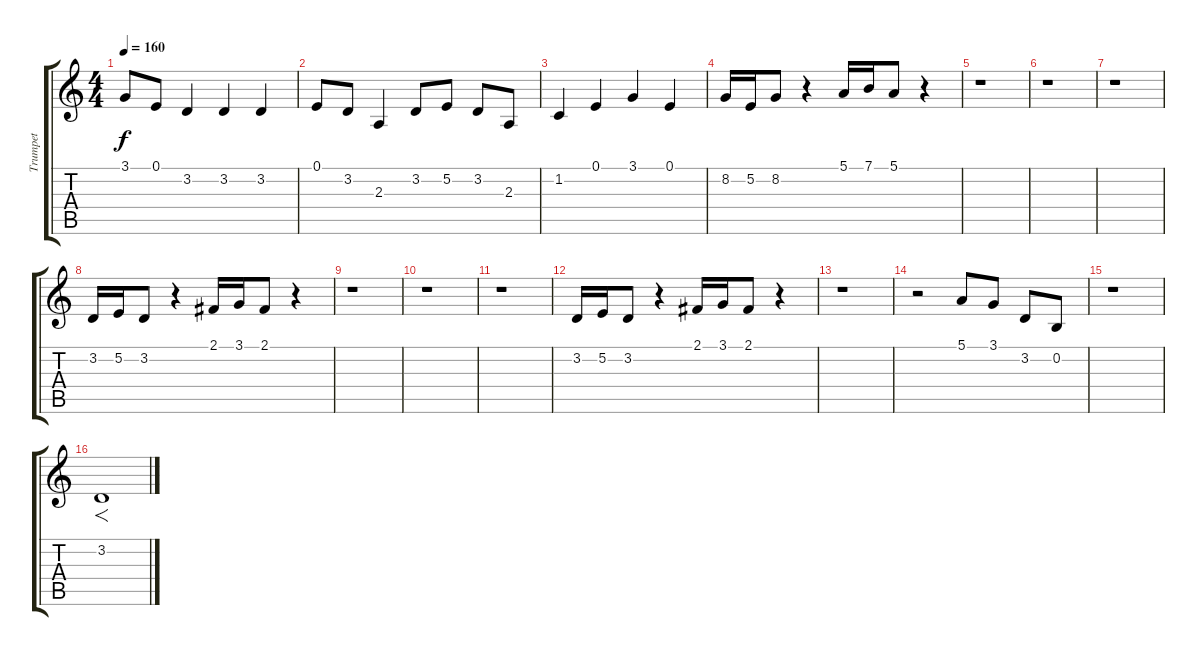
\track ("Trumpet" "Trumpet") {instrument trumpet}
\staff {score tabs}
\tuning (E4 B3 G3 D3 A2 E2) {hide}
\ts (4 4)
\tempo 160
\clef g2
\ks c
3.1.8{dy f} 0.1.8 3.2.4 3.2.4 3.2.4 |
0.1.8 3.2.8 2.3.4 3.2.8 5.2.8 3.2.8 2.3.8 |
1.2.4 0.1.4 3.1.4 0.1.4 |
8.2.16 5.2.16 8.2.8 r.4 5.1.16 7.1.16 5.1.8 r.4 |
r.1 |
r.1 |
r.1 |
3.2.16 5.2.16 3.2.8 r.4 2.1.16 3.1.16 2.1.8 r.4 |
r.1 |
r.1 |
r.1 |
3.2.16 5.2.16 3.2.8 r.4 2.1.16 3.1.16 2.1.8 r.4 |
r.1 |
r.2 5.1.8 3.1.8 3.2.8 0.2.8 |
r.1 |
3.2.1{f}
